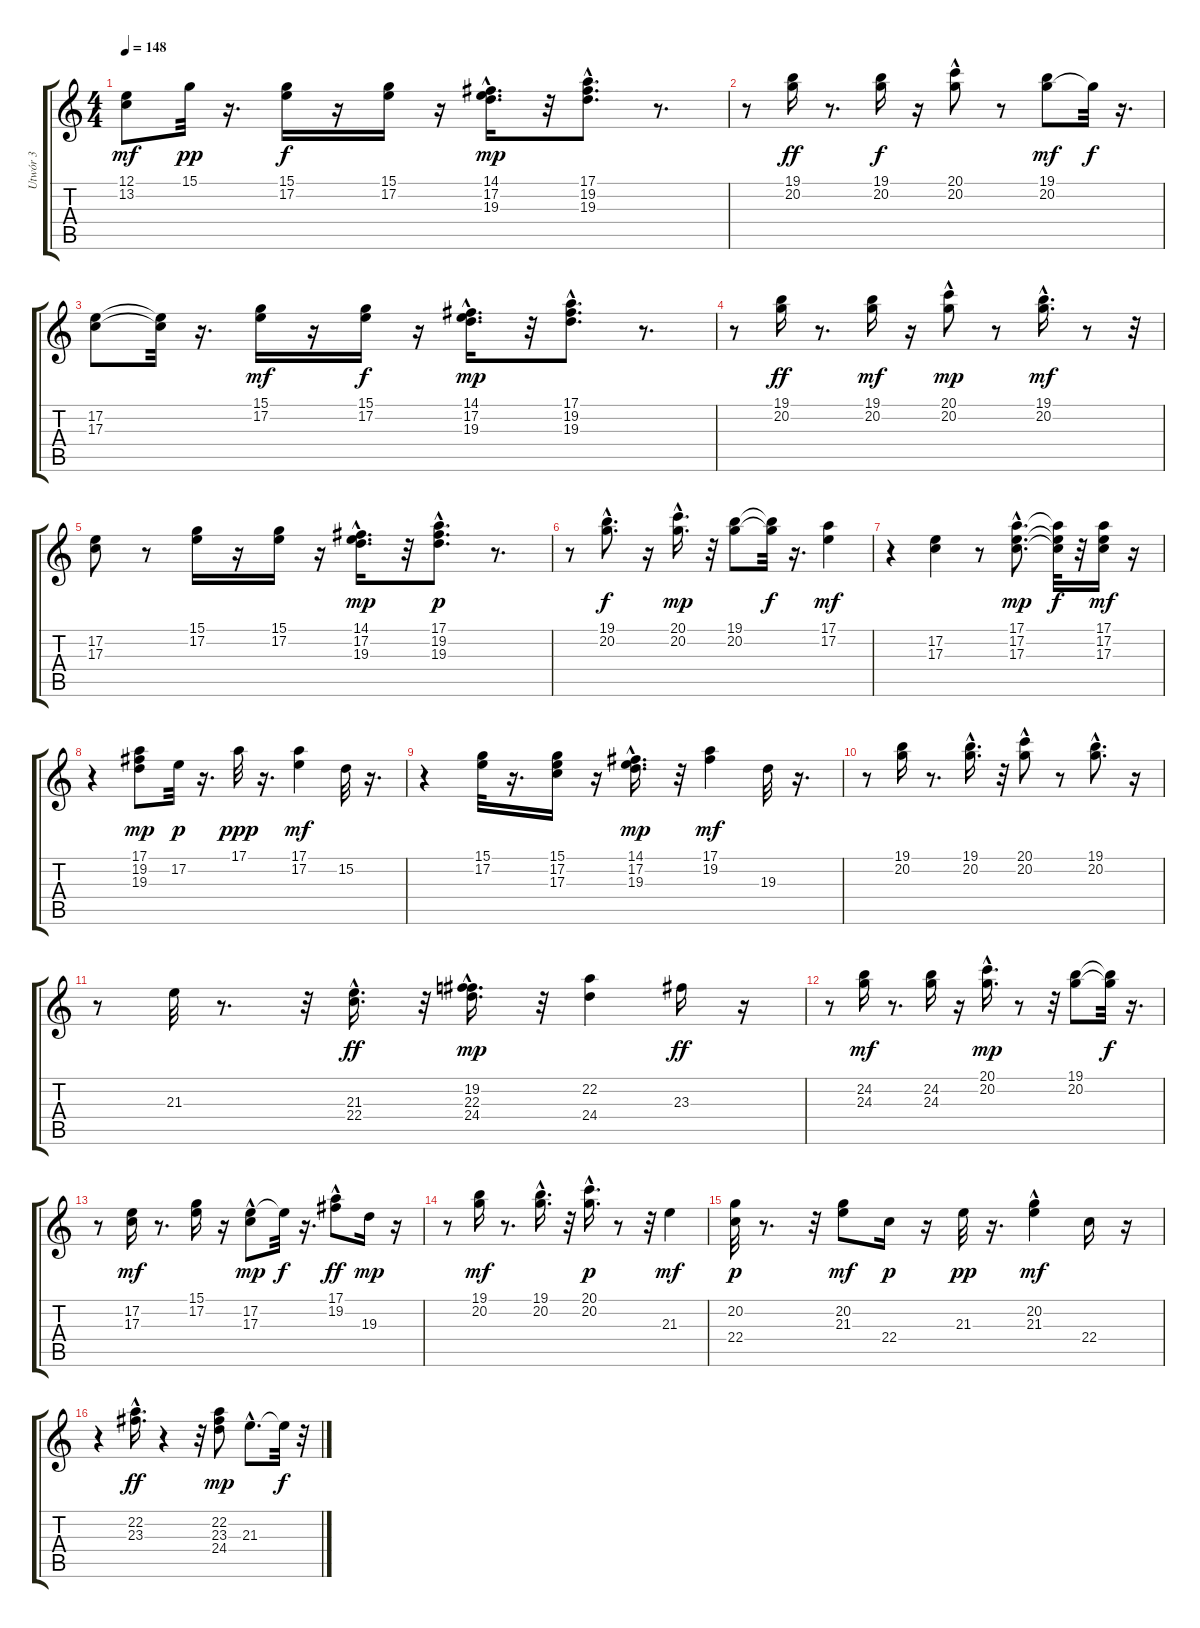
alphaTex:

\track ("Utwór 3" "Utwór 3") {instrument rockorgan}
\staff {score tabs}
\tuning (E4 B3 G3 D3 A2 E2) {hide}
\ts (4 4)
\tempo 148
\clef g2
\ks c
(12.1 13.2).8{dy mf} 15.1.32{dy pp} r.16{d} (15.1 17.2).16{dy f} r.16 (15.1 17.2).16 r.16 (14.1{hac} 17.2 19.3{hac}).16{d dy mp} r.32 (17.1{hac} 19.2{hac} 19.3).8{d} r.8{d} |
r.8 (19.1 20.2).16{dy ff} r.8{d} (19.1 20.2).16{dy f} r.16 (20.1{hac} 20.2).8 r.8 (19.1 20.2).8{dy mf} 20.2{t}.32{dy f} r.16{d} |
(17.2 17.3).8 (17.2{t} 17.3{t}).32 r.16{d} (15.1 17.2).16{dy mf} r.16 (15.1 17.2).16{dy f} r.16 (14.1{hac} 17.2 19.3{hac}).16{d dy mp} r.32 (17.1{hac} 19.2{hac} 19.3{hac}).8{d} r.8{d} |
r.8 (19.1 20.2).16{dy ff} r.8{d} (19.1 20.2).16{dy mf} r.16 (20.1{hac} 20.2).8{dy mp} r.8 (19.1{hac} 20.2{hac}).16{d dy mf} r.8 r.32 |
(17.2 17.3).8 r.8 (15.1 17.2).16 r.16 (15.1 17.2).16 r.16 (14.1{hac} 17.2 19.3{hac}).16{d dy mp} r.32 (17.1{hac} 19.2 19.3).8{d dy p} r.8{d} |
r.8 (19.1{hac} 20.2).8{d dy f} r.16 (20.1{hac} 20.2{hac}).16{d dy mp} r.32 (19.1 20.2).8 (19.1{t} 20.2{t}).32{dy f} r.16{d} (17.1 17.2).4{dy mf} |
r.4 (17.2 17.3).4 r.8 (17.1{hac} 17.2{hac} 17.3{hac}).8{d dy mp} (17.1{t} 17.2{t} 17.3{t}).32{dy f} r.32 (17.1 17.2 17.3).16{dy mf} r.16 |
r.4 (17.1 19.2 19.3).8{dy mp} 17.2.32{dy p} r.16{d} 17.1.32{dy ppp} r.16{d} (17.1 17.2).4{dy mf} 15.2.32 r.16{d} |
r.4 (15.1 17.2).32 r.16{d} (15.1 17.2 17.3).16 r.16 (14.1{hac} 17.2 19.3{hac}).16{d dy mp} r.32 (17.1 19.2).4{dy mf} 19.3.32 r.16{d} |
r.8 (19.1 20.2).16 r.8{d} (19.1{hac} 20.2).16{d} r.32 (20.1{hac} 20.2).8 r.8 (19.1 20.2{hac}).8{d} r.16 |
r.8 21.3.32 r.8{d} r.32 (21.3{hac} 22.4).16{d dy ff} r.32 (19.2 22.3 24.4{hac}).16{d dy mp} r.32 (22.2 24.4).4 23.3.16{dy ff} r.16 |
r.8 (24.2 24.3).16{dy mf} r.8{d} (24.2 24.3).16 r.16 (20.1{hac} 20.2{hac}).16{d dy mp} r.8 r.32 (19.1 20.2).8 (19.1{t} 20.2{t}).32{dy f} r.16{d} |
r.8 (17.2 17.3).16{dy mf} r.8{d} (15.1 17.2).16 r.16 (17.2 17.3{hac}).8{dy mp} 17.2{t}.32{dy f} r.16{d} (17.1{hac} 19.2{hac}).8{dy ff} 19.3.16{dy mp} r.16 |
r.8 (19.1 20.2).16{dy mf} r.8{d} (19.1 20.2{hac}).16{d} r.32 (20.1{hac} 20.2).16{d dy p} r.8 r.32 21.3.4{dy mf} |
(20.2 22.4).32{dy p} r.8{d} r.32 (20.2 21.3).8{dy mf} 22.4.16{dy p} r.16 21.3.32{dy pp} r.16{d} (20.2 21.3{hac}).4{dy mf} 22.4.16 r.16 |
r.4 (22.2{hac} 23.3{hac}).16{d dy ff} r.4 r.32 (22.2 23.3 24.4).8{dy mp} 21.3{hac}.8{d} 21.3{t}.32{dy f} r.32
